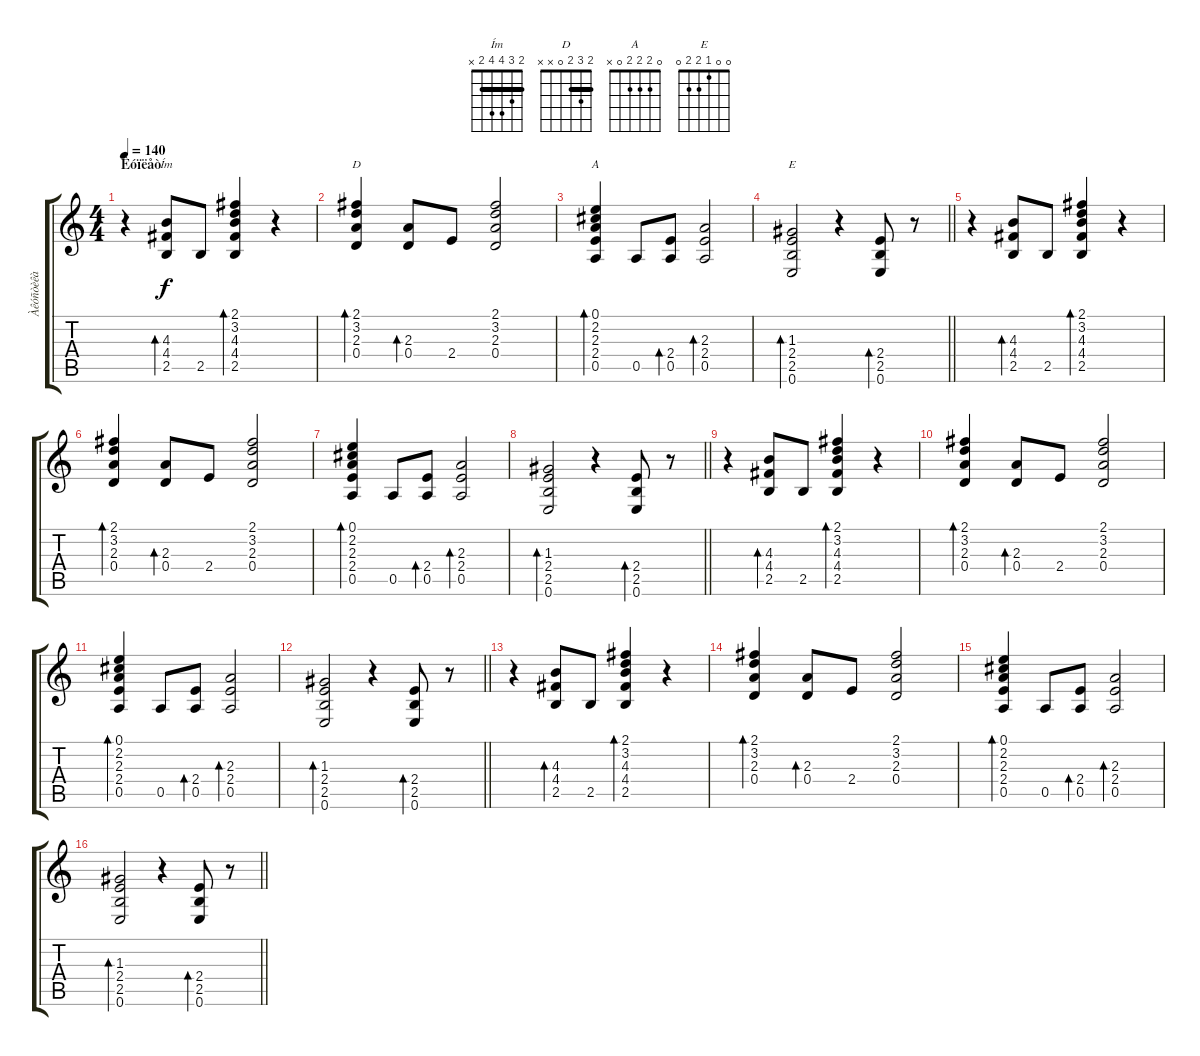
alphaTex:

\track ("Àêóñòèêà" "Àêóñòèêà") {instrument acousticguitarsteel}
\staff {score tabs}
\tuning (E4 B3 G3 D3 A2 E2) {hide}
\chord ("Ím" 2 3 4 4 2 x) {barre 2}
\chord ("D" 2 3 2 0 x x) {barre 2}
\chord ("A" 0 2 2 2 0 x)
\chord ("E" 0 0 1 2 2 0)
\ts (4 4)
\section ("" "Êóïëåò")
\tempo 140
\clef g2
\ks c
r.4{dy f} (4.3 4.4 2.5).8{bd 240 ch "Ím"} 2.5.8 (2.1 3.2 4.3 4.4 2.5).4{bd 60} r.4 |
(2.1 3.2 2.3 0.4).4{bd 60 ch "D"} (2.3 0.4).8{bd 60} 2.4.8 (2.1 3.2 2.3 0.4).2 |
(0.1 2.2 2.3 2.4 0.5).4{bd 60 ch "A"} 0.5.8 (2.4 0.5).8{bd 60} (2.3 2.4 0.5).2{bd 60} |
\barLineRight lightlight
(1.3 2.4 2.5 0.6).2{bd 60 ch "E"} r.4 (2.4 2.5 0.6).8{bd 60} r.8 |
r.4 (4.3 4.4 2.5).8{bd 240} 2.5.8 (2.1 3.2 4.3 4.4 2.5).4{bd 60} r.4 |
(2.1 3.2 2.3 0.4).4{bd 60} (2.3 0.4).8{bd 60} 2.4.8 (2.1 3.2 2.3 0.4).2 |
(0.1 2.2 2.3 2.4 0.5).4{bd 60} 0.5.8 (2.4 0.5).8{bd 60} (2.3 2.4 0.5).2{bd 60} |
\barLineRight lightlight
(1.3 2.4 2.5 0.6).2{bd 60} r.4 (2.4 2.5 0.6).8{bd 60} r.8 |
r.4 (4.3 4.4 2.5).8{bd 240} 2.5.8 (2.1 3.2 4.3 4.4 2.5).4{bd 60} r.4 |
(2.1 3.2 2.3 0.4).4{bd 60} (2.3 0.4).8{bd 60} 2.4.8 (2.1 3.2 2.3 0.4).2 |
(0.1 2.2 2.3 2.4 0.5).4{bd 60} 0.5.8 (2.4 0.5).8{bd 60} (2.3 2.4 0.5).2{bd 60} |
\barLineRight lightlight
(1.3 2.4 2.5 0.6).2{bd 60} r.4 (2.4 2.5 0.6).8{bd 60} r.8 |
r.4 (4.3 4.4 2.5).8{bd 240} 2.5.8 (2.1 3.2 4.3 4.4 2.5).4{bd 60} r.4 |
(2.1 3.2 2.3 0.4).4{bd 60} (2.3 0.4).8{bd 60} 2.4.8 (2.1 3.2 2.3 0.4).2 |
(0.1 2.2 2.3 2.4 0.5).4{bd 60} 0.5.8 (2.4 0.5).8{bd 60} (2.3 2.4 0.5).2{bd 60} |
\barLineRight lightlight
(1.3 2.4 2.5 0.6).2{bd 60} r.4 (2.4 2.5 0.6).8{bd 60} r.8
